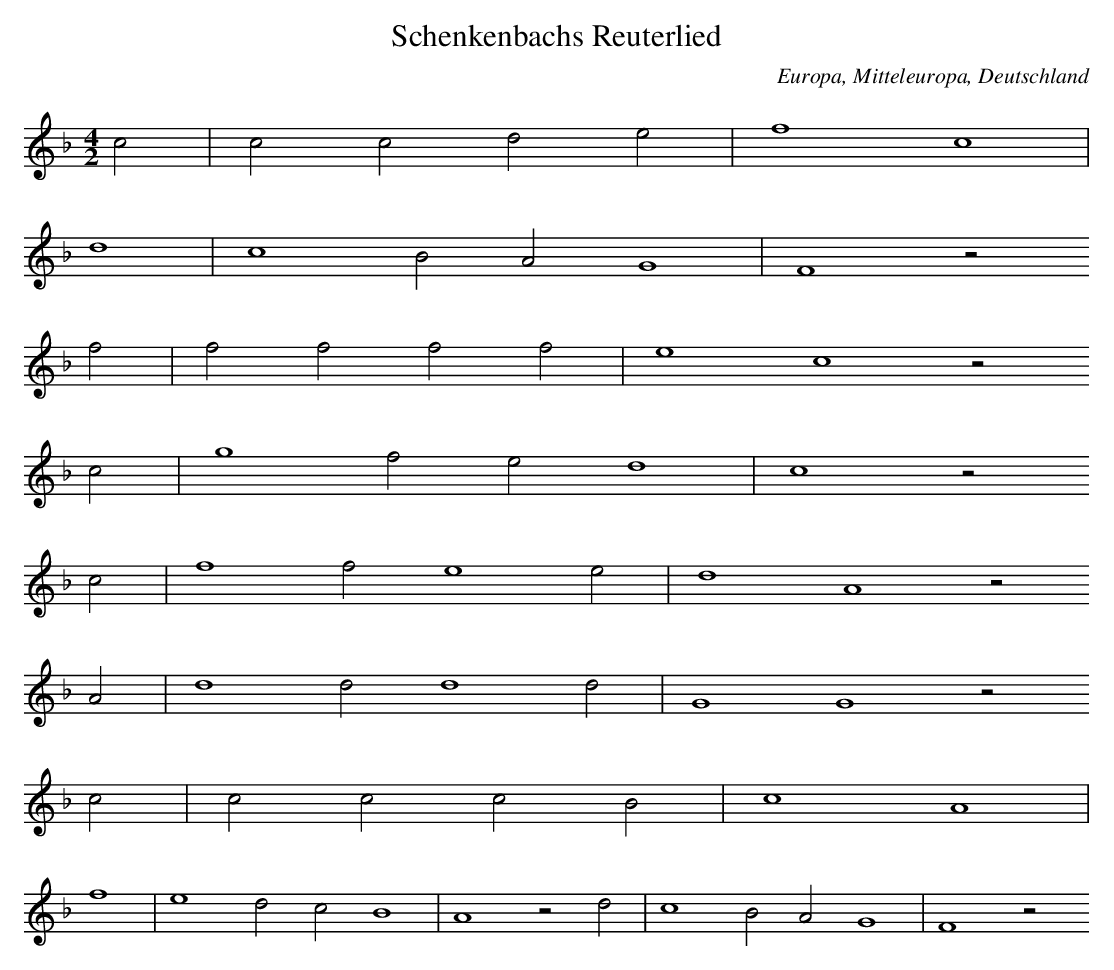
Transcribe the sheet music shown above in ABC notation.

X:1
T: Schenkenbachs Reuterlied
O: Europa, Mitteleuropa, Deutschland
M: 4/2
L: 1/2
K: F
c | ccde | f2c2 |
d2 | c2BAG2 | F2z
f | ffff | e2c2z
c | g2fed2 | c2z
c | f2fe2e | d2A2z
A | d2dd2d | G2G2z
c | cccB | c2A2 |
f2 | e2dcB2 | A2zd | c2BAG2 | F2z
